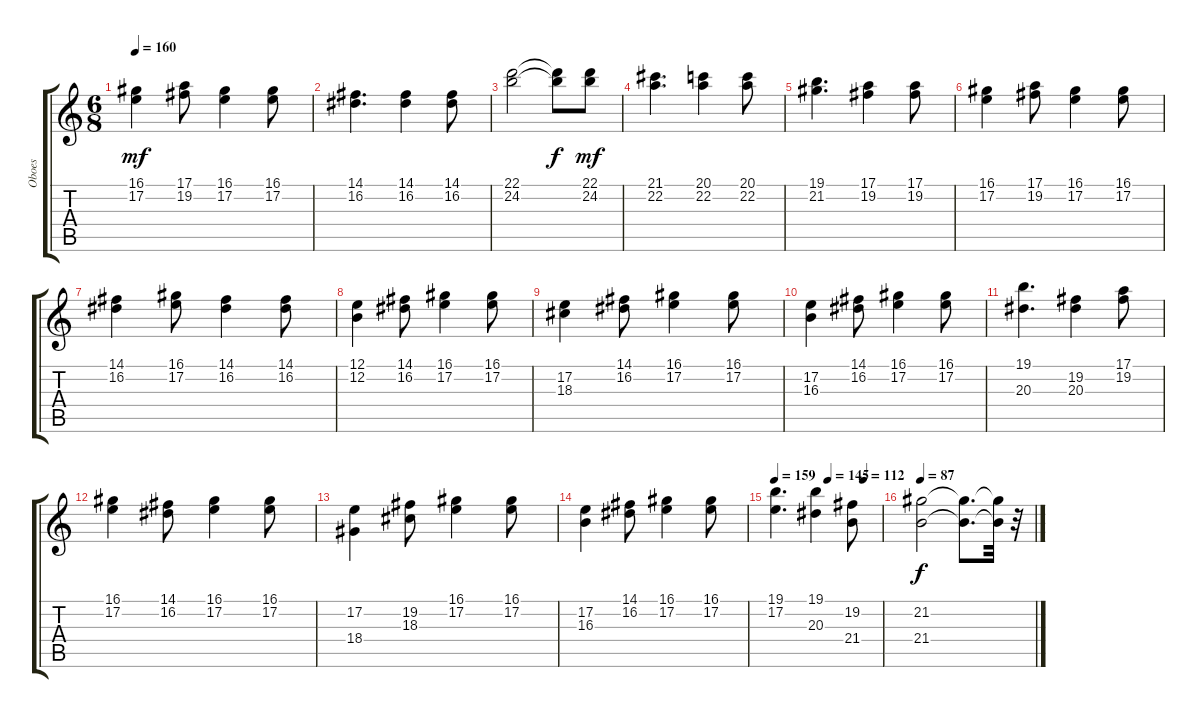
\track ("Oboes" "Oboes") {instrument oboe}
\staff {score tabs}
\tuning (E4 B3 G3 D3 A2 E2) {hide}
\ts (6 8)
\tempo 160
\clef g2
\ks c
(16.1 17.2).4{dy mf} (17.1 19.2).8 (16.1 17.2).4 (16.1 17.2).8 |
(14.1 16.2).4{d} (14.1 16.2).4 (14.1 16.2).8 |
(22.1 24.2).2 (22.1{t} 24.2{t}).8{dy f} (22.1 24.2).8{dy mf} |
(21.1 22.2).4{d} (20.1 22.2).4 (20.1 22.2).8 |
(19.1 21.2).4{d} (17.1 19.2).4 (17.1 19.2).8 |
(16.1 17.2).4 (17.1 19.2).8 (16.1 17.2).4 (16.1 17.2).8 |
(14.1 16.2).4 (16.1 17.2).8 (14.1 16.2).4 (14.1 16.2).8 |
(12.1 12.2).4 (14.1 16.2).8 (16.1 17.2).4 (16.1 17.2).8 |
(17.2 18.3).4 (14.1 16.2).8 (16.1 17.2).4 (16.1 17.2).8 |
(17.2 16.3).4 (14.1 16.2).8 (16.1 17.2).4 (16.1 17.2).8 |
(19.1 20.3).4{d} (19.2 20.3).4 (17.1 19.2).8 |
(16.1 17.2).4 (14.1 16.2).8 (16.1 17.2).4 (16.1 17.2).8 |
(17.2 18.4).4 (19.2 18.3).8 (16.1 17.2).4 (16.1 17.2).8 |
(17.2 16.3).4 (14.1 16.2).8 (16.1 17.2).4 (16.1 17.2).8 |
\tempo 159
\tempo (145 0.5)
\tempo (112 0.8333333333333334)
(19.1 17.2).4{d} (19.1 20.3).4 (19.2 21.4).8 |
\tempo 87
(21.2 21.4).2{dy f} (21.2{t} 21.4{t}).8{d} (21.2{t} 21.4{t}).32 r.32
